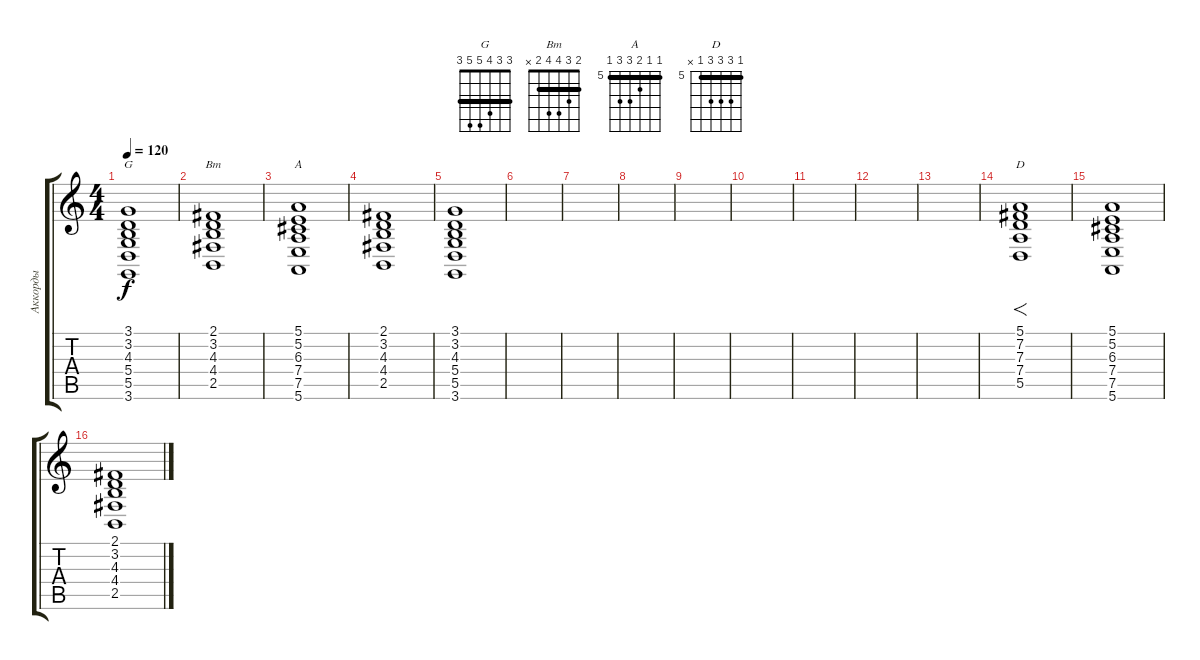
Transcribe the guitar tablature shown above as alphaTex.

\track ("Аккорды" "Аккорды") {instrument stringensemble1}
\staff {score tabs}
\tuning (E4 B3 G3 D3 A2 E2) {hide}
\chord ("G" 3 3 4 5 5 3) {barre 3}
\chord ("Bm" 2 3 4 4 2 x) {barre 2}
\chord ("A" 5 5 6 7 7 5) {firstfret 5 barre 5}
\chord ("D" 5 7 7 7 5 x) {firstfret 5 barre 5}
\ts (4 4)
\tempo 120
\clef g2
\ks c
(3.1 3.2 4.3 5.4 5.5 3.6).1{ch "G" dy f} |
(2.1 3.2 4.3 4.4 2.5).1{ch "Bm"} |
(5.1 5.2 6.3 7.4 7.5 5.6).1{ch "A"} |
(2.1 3.2 4.3 4.4 2.5).1 |
(3.1 3.2 4.3 5.4 5.5 3.6).1 |
|
|
|
|
|
|
|
|
(5.1 7.2 7.3 7.4 5.5).1{f ch "D"} |
(5.1 5.2 6.3 7.4 7.5 5.6).1 |
(2.1 3.2 4.3 4.4 2.5).1
